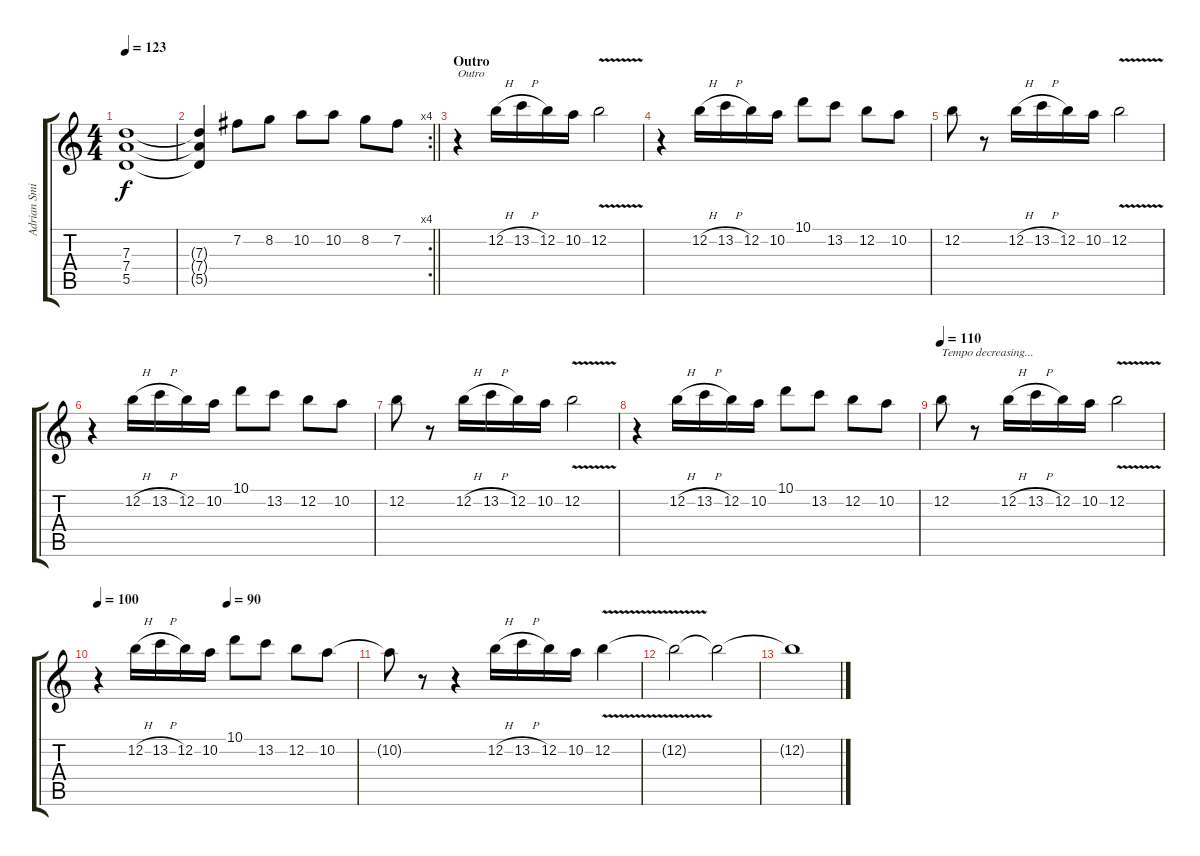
\track ("Adrian Smith" "Adrian Smi") {instrument overdrivenguitar}
\staff {score tabs}
\tuning (E4 B3 G3 D3 A2 E2) {hide}
\ts (4 4)
\tempo 123
\clef g2
\ks c
(7.3 7.4 5.5).1{dy f} |
\rc 4
\barLineRight lightlight
(7.3{t} 7.4{t} 5.5{t}).4 7.2.8 8.2.8 10.2.8 10.2.8 8.2.8 7.2.8 |
\section ("" "Outro")
r.4{txt "Outro"} 12.2{h}.16 13.2{h}.16 12.2.16 10.2.16 12.2{v}.2 |
r.4 12.2{h}.16 13.2{h}.16 12.2.16 10.2.16 10.1.8 13.2.8 12.2.8 10.2.8 |
12.2.8 r.8 12.2{h}.16 13.2{h}.16 12.2.16 10.2.16 12.2{v}.2 |
r.4 12.2{h}.16 13.2{h}.16 12.2.16 10.2.16 10.1.8 13.2.8 12.2.8 10.2.8 |
12.2.8 r.8 12.2{h}.16 13.2{h}.16 12.2.16 10.2.16 12.2{v}.2 |
r.4 12.2{h}.16 13.2{h}.16 12.2.16 10.2.16 10.1.8 13.2.8 12.2.8 10.2.8 |
\tempo 110
12.2.8{txt "Tempo decreasing..."} r.8 12.2{h}.16 13.2{h}.16 12.2.16 10.2.16 12.2{v}.2 |
\tempo 100
\tempo (90 0.5)
r.4 12.2{h}.16 13.2{h}.16 12.2.16 10.2.16 10.1.8 13.2.8 12.2.8 10.2.8 |
10.2{t}.8 r.8 r.4 12.2{h}.16 13.2{h}.16 12.2.16 10.2.16 12.2{v}.4 |
12.2{t}.2 12.2{t}.2{volume 0} |
12.2{t}.1
